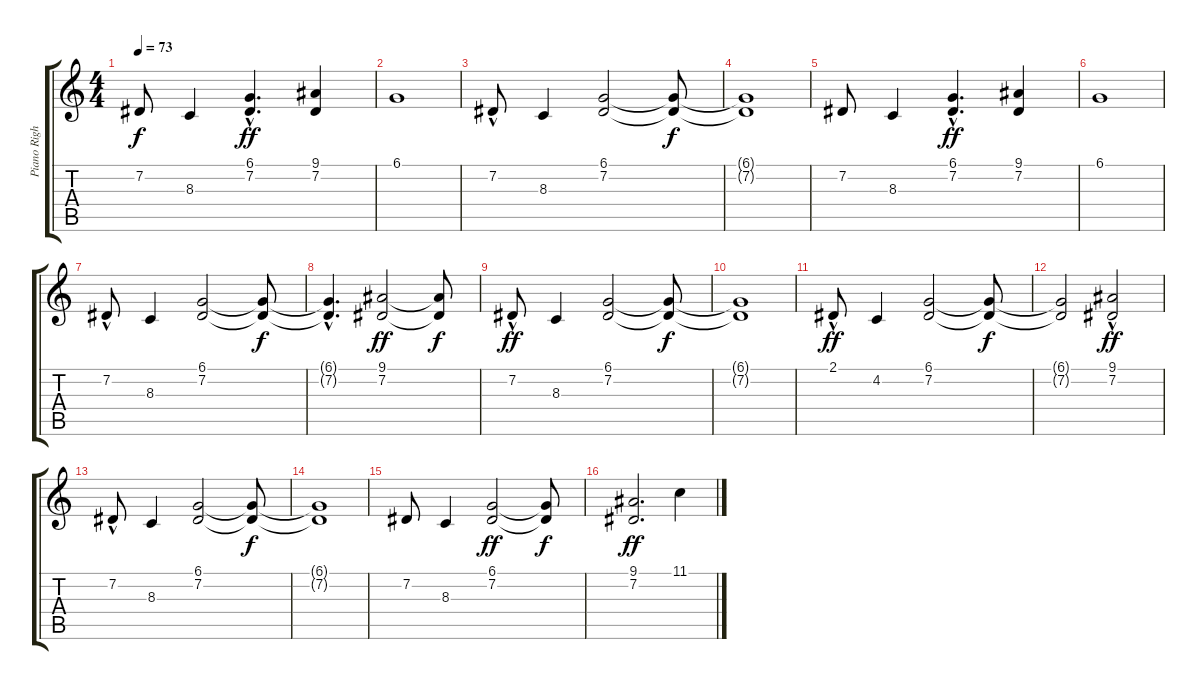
\track ("Piano Right" "Piano Righ") {instrument acousticgrandpiano}
\staff {score tabs}
\tuning (Db4 Ab3 E3 B2 Gb2 Db2) {hide}
\ts (4 4)
\tempo 73
\clef g2
\ks c
7.2.8{dy f} 8.3.4 (6.1{hac} 7.2{hac}).4{d dy ff} (9.1 7.2).4 |
6.1.1 |
7.2{hac}.8 8.3.4 (6.1 7.2).2 (6.1{t} 7.2{t}).8{dy f} |
(6.1{t} 7.2{t}).1 |
7.2.8 8.3.4 (6.1{hac} 7.2{hac}).4{d dy ff} (9.1 7.2).4 |
6.1.1 |
7.2{hac}.8 8.3.4 (6.1 7.2).2 (6.1{t} 7.2{t}).8{dy f} |
(6.1{hac t} 7.2{hac t}).4{d} (9.1 7.2).2{dy ff} (9.1{t} 7.2{t}).8{dy f} |
7.2{hac}.8{dy ff} 8.3.4 (6.1 7.2).2 (6.1{t} 7.2{t}).8{dy f} |
(6.1{t} 7.2{t}).1 |
2.1{hac}.8{dy ff} 4.2.4 (6.1 7.2).2 (6.1{t} 7.2{t}).8{dy f} |
(6.1{t} 7.2{t}).2 (9.1{hac} 7.2).2{dy ff} |
7.2{hac}.8 8.3.4 (6.1 7.2).2 (6.1{t} 7.2{t}).8{dy f} |
(6.1{t} 7.2{t}).1 |
7.2.8 8.3.4 (6.1 7.2).2{dy ff} (6.1{t} 7.2{t}).8{dy f} |
(9.1 7.2).2{d dy ff} 11.1.4
